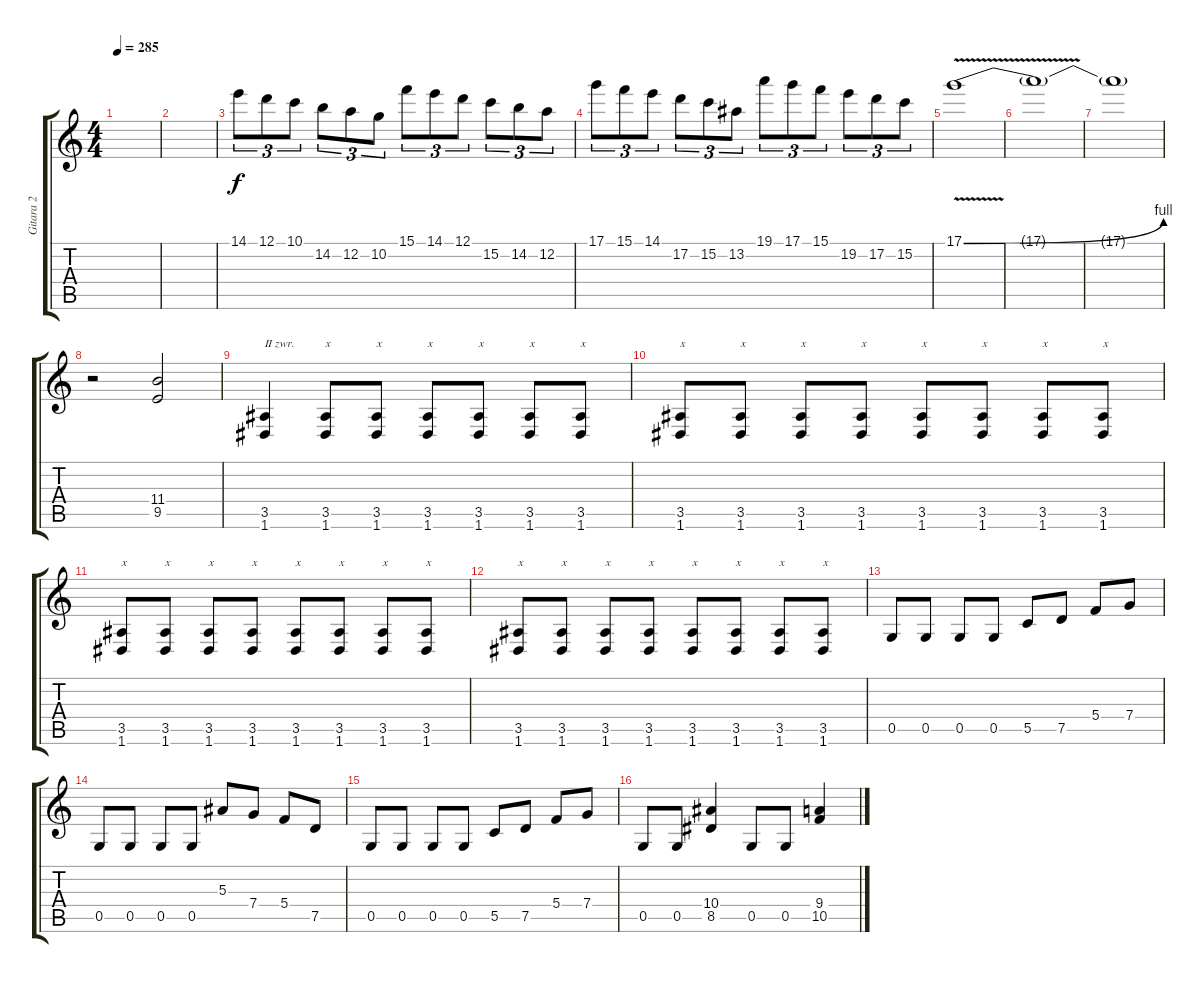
\track ("Gitara 2" "Gitara 2") {instrument distortionguitar}
\staff {score tabs}
\tuning (D4 A3 F3 C3 G2 D2) {hide}
\ts (4 4)
\tempo 285
\clef g2
\ks c
|
|
14.1.8{tu (3 2)} 12.1.8{tu (3 2)} 10.1.8{tu (3 2)} 14.2.8{tu (3 2)} 12.2.8{tu (3 2)} 10.2.8{tu (3 2)} 15.1.8{tu (3 2)} 14.1.8{tu (3 2)} 12.1.8{tu (3 2)} 15.2.8{tu (3 2)} 14.2.8{tu (3 2)} 12.2.8{tu (3 2)} |
17.1.8{tu (3 2)} 15.1.8{tu (3 2)} 14.1.8{tu (3 2)} 17.2.8{tu (3 2)} 15.2.8{tu (3 2)} 13.2.8{tu (3 2)} 19.1.8{tu (3 2)} 17.1.8{tu (3 2)} 15.1.8{tu (3 2)} 19.2.8{tu (3 2)} 17.2.8{tu (3 2)} 15.2.8{tu (3 2)} |
17.1{be (bend 0 0 60 4) v}.1 |
17.1{t}.1 |
17.1{t}.1 |
r.2 (11.4 9.5).2 |
(3.5 1.6).4{txt "II zwr."} (3.5 1.6).8{txt "x"} (3.5 1.6).8{txt "x"} (3.5 1.6).8{txt "x"} (3.5 1.6).8{txt "x"} (3.5 1.6).8{txt "x"} (3.5 1.6).8{txt "x"} |
(3.5 1.6).8{txt "x"} (3.5 1.6).8{txt "x"} (3.5 1.6).8{txt "x"} (3.5 1.6).8{txt "x"} (3.5 1.6).8{txt "x"} (3.5 1.6).8{txt "x"} (3.5 1.6).8{txt "x"} (3.5 1.6).8{txt "x"} |
(3.5 1.6).8{txt "x"} (3.5 1.6).8{txt "x"} (3.5 1.6).8{txt "x"} (3.5 1.6).8{txt "x"} (3.5 1.6).8{txt "x"} (3.5 1.6).8{txt "x"} (3.5 1.6).8{txt "x"} (3.5 1.6).8{txt "x"} |
(3.5 1.6).8{txt "x"} (3.5 1.6).8{txt "x"} (3.5 1.6).8{txt "x"} (3.5 1.6).8{txt "x"} (3.5 1.6).8{txt "x"} (3.5 1.6).8{txt "x"} (3.5 1.6).8{txt "x"} (3.5 1.6).8{txt "x"} |
0.5.8 0.5.8 0.5.8 0.5.8 5.5.8 7.5.8 5.4.8 7.4.8 |
0.5.8 0.5.8 0.5.8 0.5.8 5.3.8 7.4.8 5.4.8 7.5.8 |
0.5.8 0.5.8 0.5.8 0.5.8 5.5.8 7.5.8 5.4.8 7.4.8 |
0.5.8 0.5.8 (10.4 8.5).4 0.5.8 0.5.8 (9.4 10.5).4
